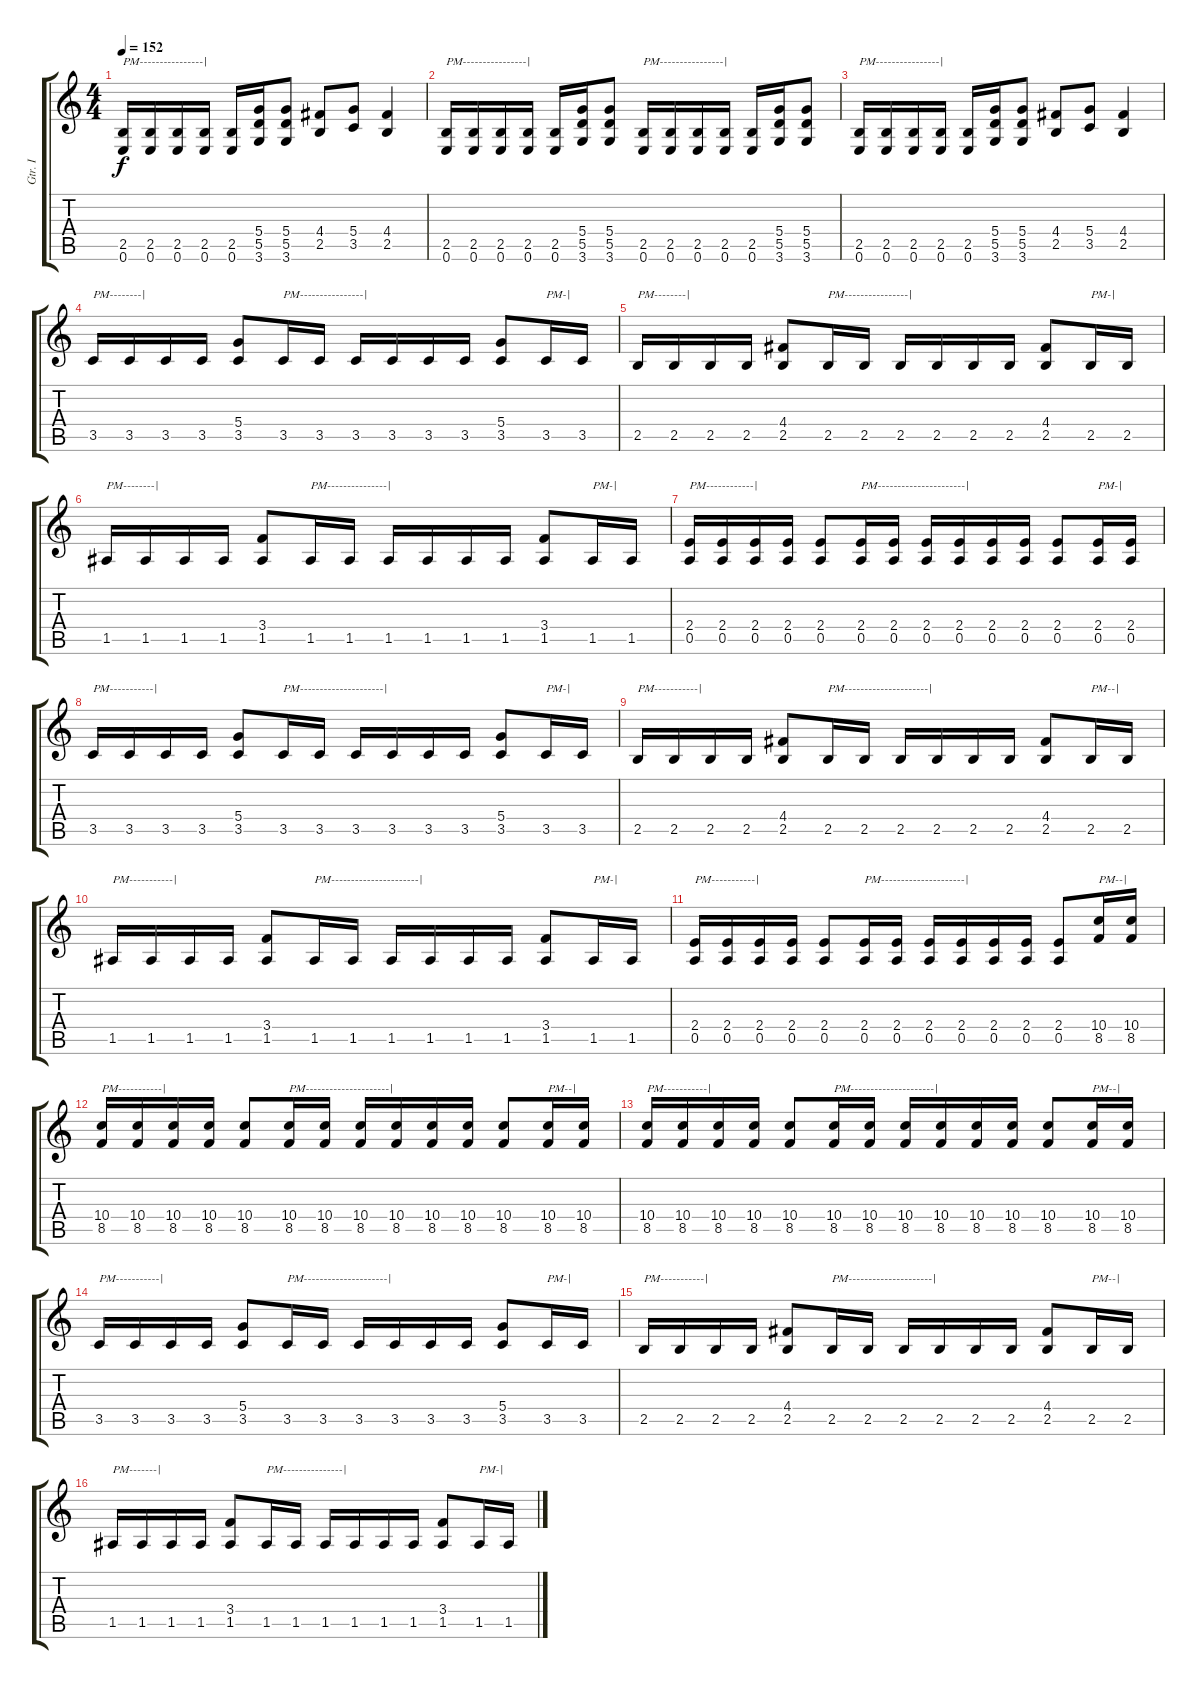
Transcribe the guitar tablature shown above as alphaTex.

\track ("Gtr. I" "Gtr. I") {instrument distortionguitar}
\staff {score tabs}
\tuning (E4 B3 G3 D3 A2 E2) {hide}
\ts (4 4)
\tempo 152
\clef g2
\ks c
(2.5 0.6).16{txt "PM----------------|" dy f} (2.5 0.6).16 (2.5 0.6).16 (2.5 0.6).16 (2.5 0.6).16 (5.4 5.5 3.6).16 (5.4 5.5 3.6).8 (4.4 2.5).8 (5.4 3.5).8 (4.4 2.5).4 |
(2.5 0.6).16{txt "PM----------------|"} (2.5 0.6).16 (2.5 0.6).16 (2.5 0.6).16 (2.5 0.6).16 (5.4 5.5 3.6).16 (5.4 5.5 3.6).8 (2.5 0.6).16{txt "PM----------------|"} (2.5 0.6).16 (2.5 0.6).16 (2.5 0.6).16 (2.5 0.6).16 (5.4 5.5 3.6).16 (5.4 5.5 3.6).8 |
(2.5 0.6).16{txt "PM----------------|"} (2.5 0.6).16 (2.5 0.6).16 (2.5 0.6).16 (2.5 0.6).16 (5.4 5.5 3.6).16 (5.4 5.5 3.6).8 (4.4 2.5).8 (5.4 3.5).8 (4.4 2.5).4 |
3.5.16{txt "PM--------|"} 3.5.16 3.5.16 3.5.16 (5.4 3.5).8 3.5.16{txt "PM----------------|"} 3.5.16 3.5.16 3.5.16 3.5.16 3.5.16 (5.4 3.5).8 3.5.16{txt "PM-|"} 3.5.16 |
2.5.16{txt "PM--------|"} 2.5.16 2.5.16 2.5.16 (4.4 2.5).8 2.5.16{txt "PM----------------|"} 2.5.16 2.5.16 2.5.16 2.5.16 2.5.16 (4.4 2.5).8 2.5.16{txt "PM-|"} 2.5.16 |
1.5.16{txt "PM--------|"} 1.5.16 1.5.16 1.5.16 (3.4 1.5).8 1.5.16{txt "PM---------------|"} 1.5.16 1.5.16 1.5.16 1.5.16 1.5.16 (3.4 1.5).8 1.5.16{txt "PM-|"} 1.5.16 |
(2.4 0.5).16{txt "PM------------|"} (2.4 0.5).16 (2.4 0.5).16 (2.4 0.5).16 (2.4 0.5).8 (2.4 0.5).16{txt "PM----------------------|"} (2.4 0.5).16 (2.4 0.5).16 (2.4 0.5).16 (2.4 0.5).16 (2.4 0.5).16 (2.4 0.5).8 (2.4 0.5).16{txt "PM-|"} (2.4 0.5).16 |
3.5.16{txt "PM-----------|"} 3.5.16 3.5.16 3.5.16 (5.4 3.5).8 3.5.16{txt "PM---------------------|"} 3.5.16 3.5.16 3.5.16 3.5.16 3.5.16 (5.4 3.5).8 3.5.16{txt "PM-|"} 3.5.16 |
2.5.16{txt "PM-----------|"} 2.5.16 2.5.16 2.5.16 (4.4 2.5).8 2.5.16{txt "PM---------------------|"} 2.5.16 2.5.16 2.5.16 2.5.16 2.5.16 (4.4 2.5).8 2.5.16{txt "PM--|"} 2.5.16 |
1.5.16{txt "PM-----------|"} 1.5.16 1.5.16 1.5.16 (3.4 1.5).8 1.5.16{txt "PM----------------------|"} 1.5.16 1.5.16 1.5.16 1.5.16 1.5.16 (3.4 1.5).8 1.5.16{txt "PM-|"} 1.5.16 |
(2.4 0.5).16{txt "PM-----------|"} (2.4 0.5).16 (2.4 0.5).16 (2.4 0.5).16 (2.4 0.5).8 (2.4 0.5).16{txt "PM---------------------|"} (2.4 0.5).16 (2.4 0.5).16 (2.4 0.5).16 (2.4 0.5).16 (2.4 0.5).16 (2.4 0.5).8 (10.4 8.5).16{txt "PM--|"} (10.4 8.5).16 |
(10.4 8.5).16{txt "PM-----------|"} (10.4 8.5).16 (10.4 8.5).16 (10.4 8.5).16 (10.4 8.5).8 (10.4 8.5).16{txt "PM---------------------|"} (10.4 8.5).16 (10.4 8.5).16 (10.4 8.5).16 (10.4 8.5).16 (10.4 8.5).16 (10.4 8.5).8 (10.4 8.5).16{txt "PM--|"} (10.4 8.5).16 |
(10.4 8.5).16{txt "PM-----------|"} (10.4 8.5).16 (10.4 8.5).16 (10.4 8.5).16 (10.4 8.5).8 (10.4 8.5).16{txt "PM---------------------|"} (10.4 8.5).16 (10.4 8.5).16 (10.4 8.5).16 (10.4 8.5).16 (10.4 8.5).16 (10.4 8.5).8 (10.4 8.5).16{txt "PM--|"} (10.4 8.5).16 |
3.5.16{txt "PM-----------|"} 3.5.16 3.5.16 3.5.16 (5.4 3.5).8 3.5.16{txt "PM---------------------|"} 3.5.16 3.5.16 3.5.16 3.5.16 3.5.16 (5.4 3.5).8 3.5.16{txt "PM-|"} 3.5.16 |
2.5.16{txt "PM-----------|"} 2.5.16 2.5.16 2.5.16 (4.4 2.5).8 2.5.16{txt "PM---------------------|"} 2.5.16 2.5.16 2.5.16 2.5.16 2.5.16 (4.4 2.5).8 2.5.16{txt "PM--|"} 2.5.16 |
1.5.16{txt "PM-------|"} 1.5.16 1.5.16 1.5.16 (3.4 1.5).8 1.5.16{txt "PM---------------|"} 1.5.16 1.5.16 1.5.16 1.5.16 1.5.16 (3.4 1.5).8 1.5.16{txt "PM-|"} 1.5.16
